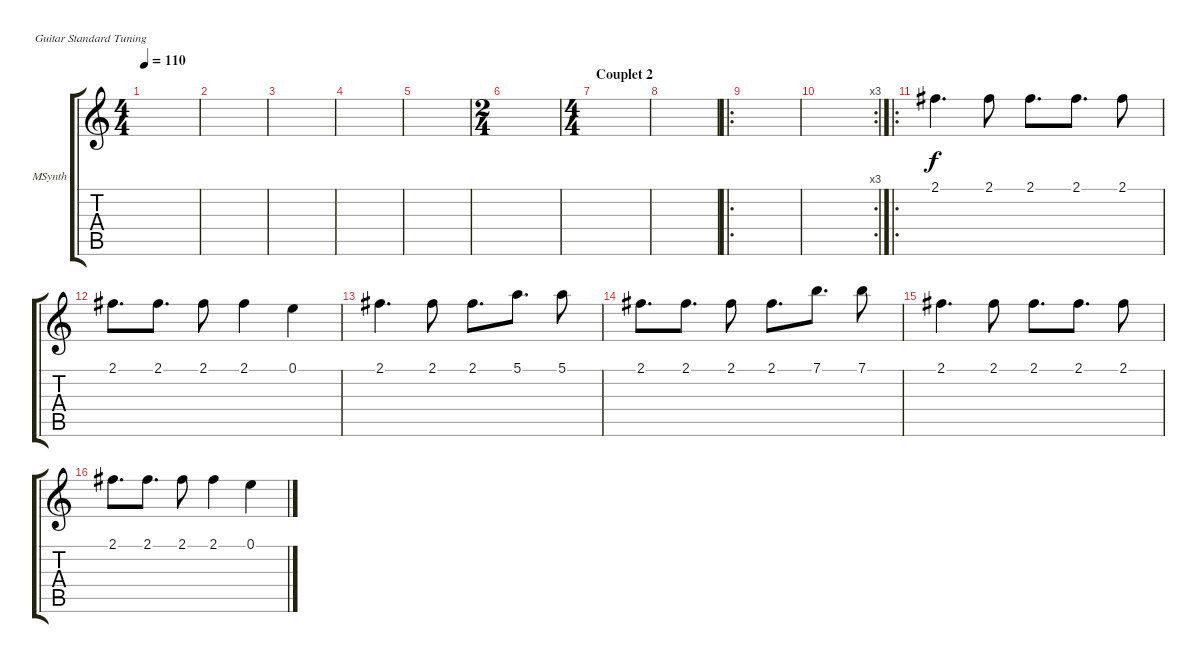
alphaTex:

\defaultSystemsLayout 4
\bracketExtendMode groupsimilarinstruments
\firstSystemTrackNameOrientation horizontal
\otherSystemsTrackNameOrientation horizontal
\track ("Synthétiseur principal" "MSynth") {instrument acousticguitarsteel}
\staff {score tabs}
\tuning (E4 B3 G3 D3 A2 E2)
\ts (4 4)
\tempo 110
\clef g2
\ks c
|
|
|
|
|
\ts (2 4)
|
\ts (4 4)
\section ("" "Couplet 2")
|
|
\ro
|
\rc 3
|
\ro
2.1.4{d} 2.1.8 2.1.8{d} 2.1.8{d} 2.1.8 |
2.1.8{d} 2.1.8{d} 2.1.8 2.1.4 0.1.4 |
2.1.4{d} 2.1.8 2.1.8{d} 5.1.8{d} 5.1.8 |
2.1.8{d} 2.1.8{d} 2.1.8 2.1.8{d} 7.1.8{d} 7.1.8 |
2.1.4{d} 2.1.8 2.1.8{d} 2.1.8{d} 2.1.8 |
2.1.8{d} 2.1.8{d} 2.1.8 2.1.4 0.1.4
